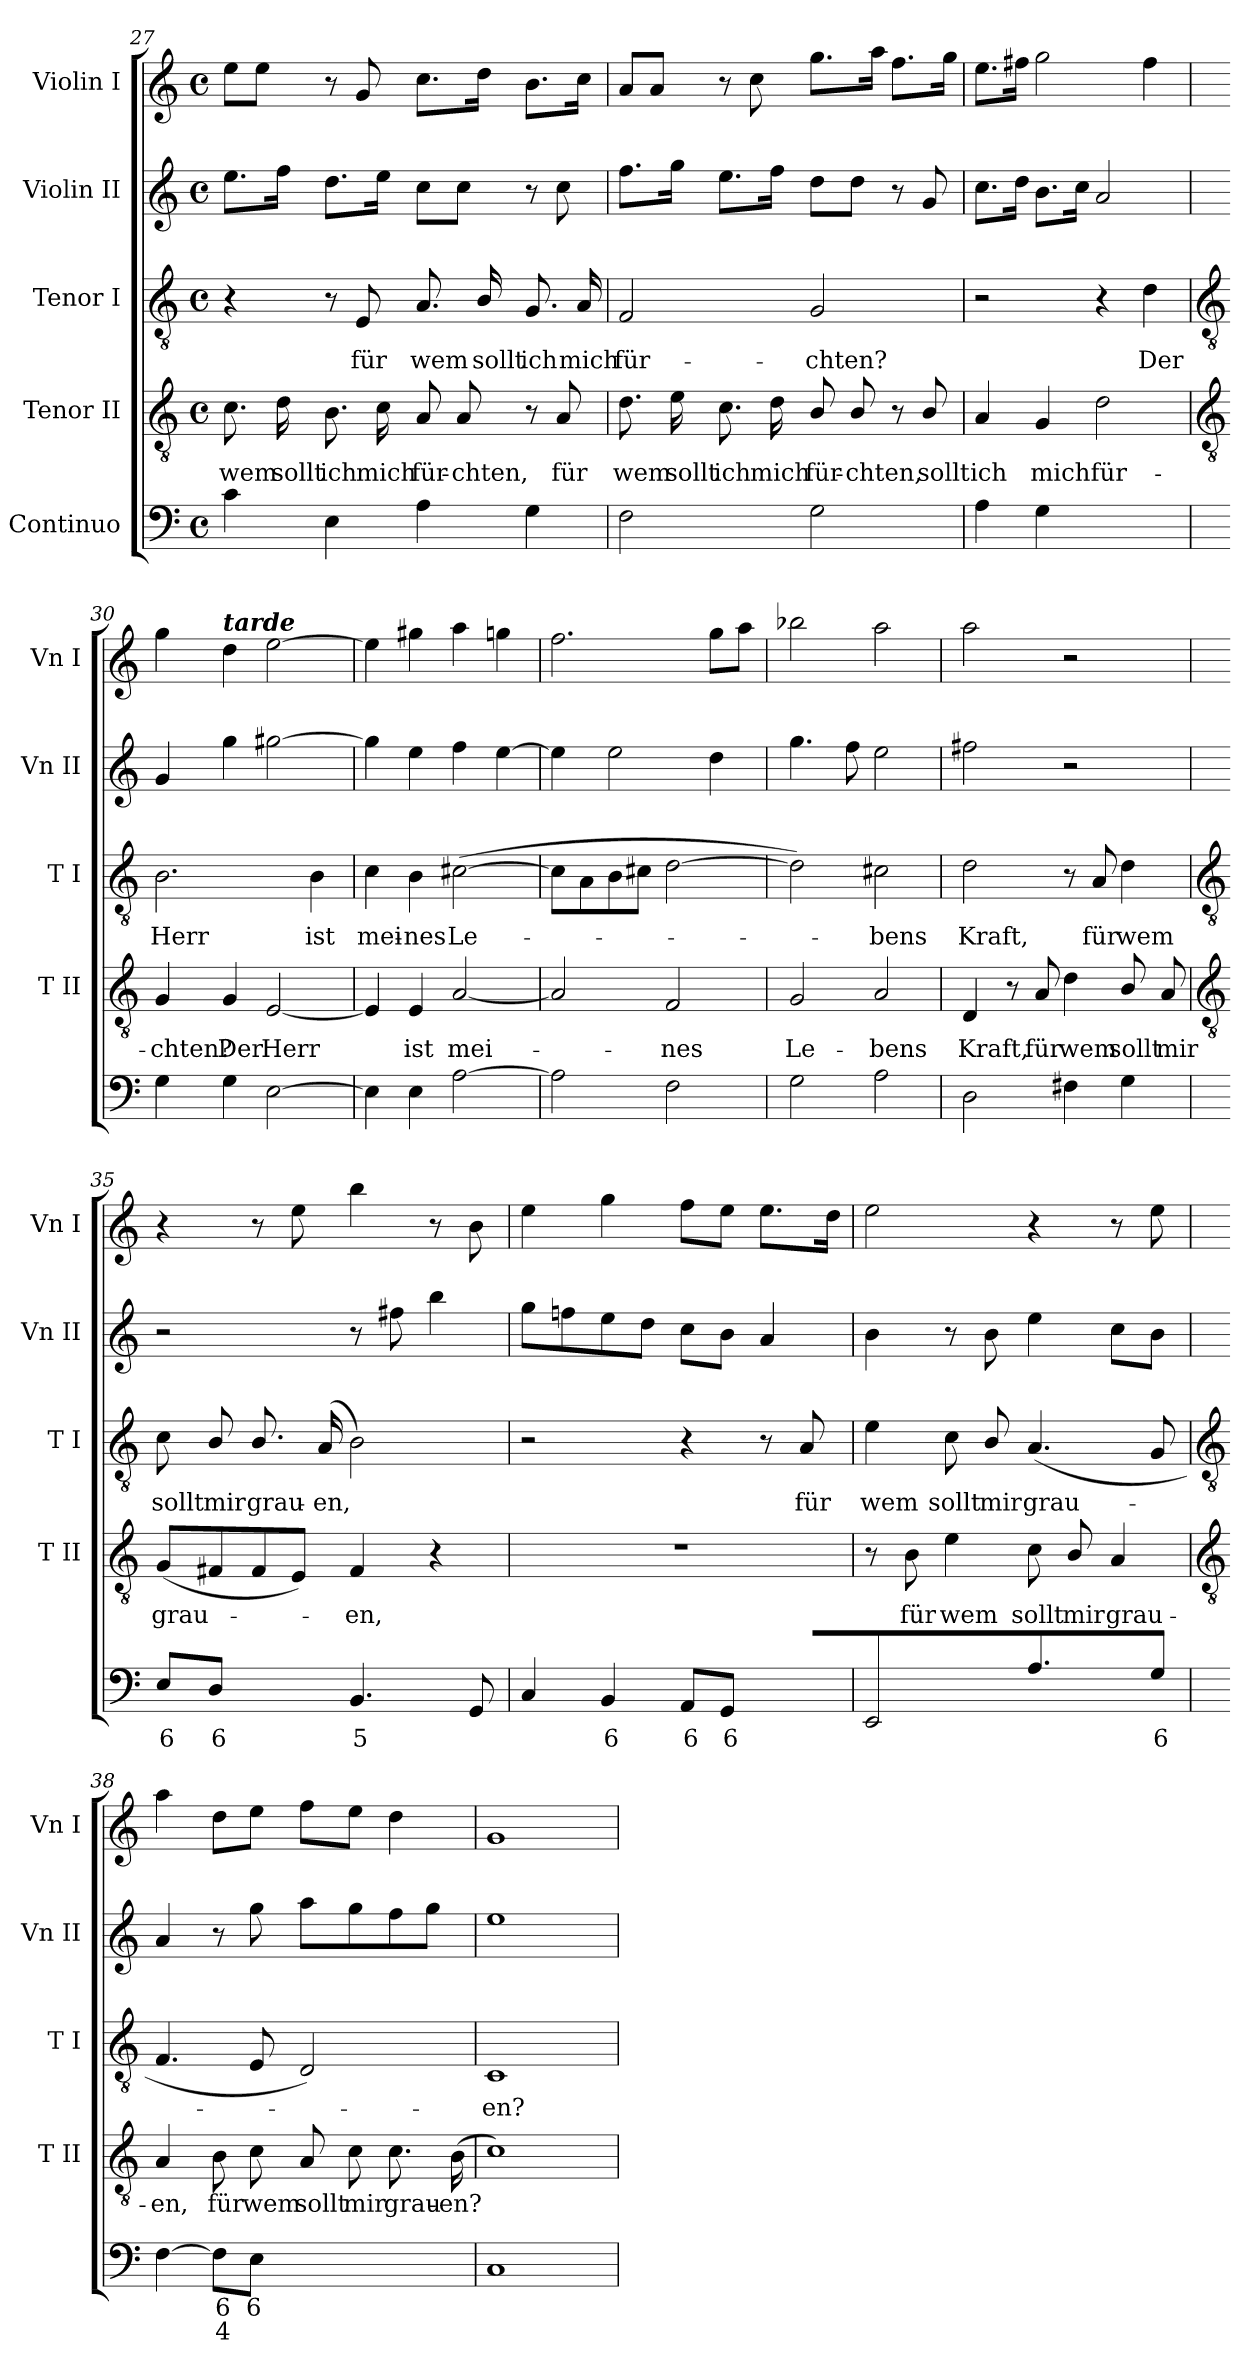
**kern	**text	**text	**kern	**text	**kern	**text	**kern	**kern
*part5	*part5	*part5	*part4	*part4	*part3	*part3	*part2	*part1
*staff5	*staff5	*staff5	*staff4	*staff4	*staff3	*staff3	*staff2	*staff1
*I"Continuo	*	*	*I"Tenor II	*	*I"Tenor I	*	*I"Violin II	*I"Violin I
*	*	*	*I'T II	*	*I'T I	*	*I'Vn II	*I'Vn I
!!LO:LB:g=z
*clefF4	*	*	*clefGv2	*	*clefGv2	*	*clefG2	*clefG2
*k[]	*	*	*k[]	*	*k[]	*	*k[]	*k[]
*C:	*	*	*C:	*	*C:	*	*C:	*C:
*M4/4	*	*	*M4/4	*	*M4/4	*	*M4/4	*M4/4
*met(c)	*	*	*met(c)	*	*met(c)	*	*met(c)	*met(c)
=27	=27	=27	=27	=27	=27	=27	=27	=27
!	!	!	!	!LO:LY:b	!	!	!	!
4c	.	.	8.c	wem	4r	.	8.eeL	8eeL
.	.	.	.	.	.	.	.	8eeJ
!	!	!	!	!LO:LY:b	!	!	!	!
.	.	.	16d	sollt	.	.	16ffJ	.
!	!	!	!	!LO:LY:b	!	!	!	!
4E	.	.	8.B	ich	8r	.	8.ddL	8r
!	!	!	!	!	!	!LO:LY:b	!	!
.	.	.	.	.	8E	für	.	8g
!	!	!	!	!LO:LY:b	!	!	!	!
.	.	.	16c	mich	.	.	16eeJ	.
!	!	!	!	!LO:LY:b	!	!LO:LY:b	!	!
4A	.	.	8A	für-	8.A	wem	8ccL	8.ccL
!	!	!	!	!LO:LY:b	!	!	!	!
.	.	.	8A	-chten,	.	.	8ccJ	.
!	!	!	!	!	!	!LO:LY:b	!	!
.	.	.	.	.	16B/	sollt	.	16ddJ
!	!	!	!	!	!	!LO:LY:b	!	!
4G	.	.	8r	.	8.G	ich	8r	8.bL
!	!	!	!	!LO:LY:b	!	!	!	!
.	.	.	8A	für	.	.	8cc	.
!	!	!	!	!	!	!LO:LY:b	!	!
.	.	.	.	.	16A	mich	.	16ccJ
=28	=28	=28	=28	=28	=28	=28	=28	=28
!	!	!	!	!LO:LY:b	!	!LO:LY:b	!	!
2F	.	.	8.d	wem	2F	für-	8.ffL	8aL
.	.	.	.	.	.	.	.	8aJ
!	!	!	!	!LO:LY:b	!	!	!	!
.	.	.	16e	sollt	.	.	16ggJ	.
!	!	!	!	!LO:LY:b	!	!	!	!
.	.	.	8.c	ich	.	.	8.eeL	8r
.	.	.	.	.	.	.	.	8cc
!	!	!	!	!LO:LY:b	!	!	!	!
.	.	.	16d	mich	.	.	16ffJ	.
!	!	!	!	!LO:LY:b	!	!LO:LY:b	!	!
2G	.	.	8B/	für-	2G	-chten?	8ddL	8.ggL
!	!	!	!	!LO:LY:b	!	!	!	!
.	.	.	8B/	-chten,	.	.	8ddJ	.
.	.	.	.	.	.	.	.	16aaJ
.	.	.	8r	.	.	.	8r	8.ffL
!	!	!	!	!LO:LY:b	!	!	!	!
.	.	.	8B/	sollt	.	.	8g	.
.	.	.	.	.	.	.	.	16ggJ
=29	=29	=29	=29	=29	=29	=29	=29	=29
!	!	!	!	!LO:LY:b	!	!	!	!
4A	.	.	4A	ich	2r	.	8.ccL	8.eeL
.	.	.	.	.	.	.	16ddJ	16ff#XJ
!	!	!	!	!LO:LY:b	!	!	!	!
4G	.	.	4G	mich	.	.	8.bL	2gg
.	.	.	.	.	.	.	16ccJ	.
!	!LO:LY:b	!	!	!LO:LY:b	!	!	!	!
[4Dyy	4	.	2d	für-	4r	.	2a	.
!	!	!	!	!	!	!LO:LY:b	!	!
4Dyy]	.	.	.	.	4d	Der	.	4ff#
!!LO:LB:g=z
=30	=30	=30	=30	=30	=30	=30	=30	=30
*	*	*	*clefGv2	*	*clefGv2	*	*	*
!	!	!	!	!LO:LY:b	!	!LO:LY:b	!	!
4G	.	.	4G	-chten?	2.B	Herr	4g	4gg
!	!	!	!	!	!	!	!	!LO:TX:a:Bi:t=tarde
!	!	!	!	!LO:LY:b	!	!	!	!
4G	.	.	4G	Der	.	.	4gg	4dd
!	!	!	!	!LO:LY:b	!	!	!	!
[2E	.	.	[2E	Herr	.	.	[2gg#X	[2ee
!	!	!	!	!	!	!LO:LY:b	!	!
.	.	.	.	.	4B	ist	.	.
=31	=31	=31	=31	=31	=31	=31	=31	=31
!	!	!	!	!	!	!LO:LY:b	!	!
4E]	.	.	4E]	.	4c	mei-	4gg#]	4ee]
!	!	!	!	!LO:LY:b	!	!LO:LY:b	!	!
4E	.	.	4E	ist	4B	-nes	4ee	4gg#X
!	!	!	!	!LO:LY:b	!	!LO:LY:b	!	!
[2A	.	.	[2A	mei-	(>[2c#X	Le-	4ff	4aa
.	.	.	.	.	.	.	[4ee	4ggn
=32	=32	=32	=32	=32	=32	=32	=32	=32
2A]	.	.	2A]	.	8c#L]	.	4ee]	2.ff
.	.	.	.	.	8A	.	.	.
.	.	.	.	.	8B	.	2ee	.
.	.	.	.	.	8c#J	.	.	.
!	!	!	!	!LO:LY:b	!	!	!	!
2F	.	.	2F	nes	[2d	.	.	.
.	.	.	.	.	.	.	4dd	8ggL
.	.	.	.	.	.	.	.	8aaJ
=33	=33	=33	=33	=33	=33	=33	=33	=33
!	!	!	!	!LO:LY:b	!	!	!	!
2G	.	.	2G	Le-	2d])	.	4.gg	2bb-X
.	.	.	.	.	.	.	8ff	.
!	!	!	!	!LO:LY:b	!	!LO:LY:b	!	!
2A	.	.	2A	-bens	2c#X	bens	2ee	2aa
=34	=34	=34	=34	=34	=34	=34	=34	=34
!	!	!	!	!LO:LY:b	!	!LO:LY:b	!	!
2D	.	.	4D	Kraft,	2d	Kraft,	2ff#X	2aa
.	.	.	8r	.	.	.	.	.
!	!	!	!	!LO:LY:b	!	!	!	!
.	.	.	8A	für	.	.	.	.
!	!	!	!	!LO:LY:b	!	!	!	!
4F#X	.	.	4d	wem	8r	.	2r	2r
!	!	!	!	!	!	!LO:LY:b	!	!
.	.	.	.	.	8A	für	.	.
!	!	!	!	!LO:LY:b	!	!LO:LY:b	!	!
4G	.	.	8B/	sollt	4d	wem	.	.
!	!	!	!	!LO:LY:b	!	!	!	!
.	.	.	8A	mir	.	.	.	.
!!LO:LB:g=z
=35	=35	=35	=35	=35	=35	=35	=35	=35
*	*	*	*clefGv2	*	*clefGv2	*	*	*
!	!LO:LY:b	!	!	!LO:LY:b	!	!LO:LY:b	!	!
8EL	6	.	(<8GL	grau-	8c	sollt	2r	4r
!	!LO:LY:b	!	!	!	!	!LO:LY:b	!	!
8D/J	6	.	8F#X	.	8B/	mir	.	.
!	!LO:LY:b	!	!	!	!	!LO:LY:b	!	!
[8Cyy	7	.	8F#	.	8.B/	grau-	.	8r
!	!LO:LY:b	!	!	!	!	!	!	!
8Cyy]	6	.	8EJ)	.	.	.	.	8ee
!	!	!	!	!	!	!LO:LY:b	!	!
.	.	.	.	.	(<16ALL	-en,	.	.
!	!LO:LY:b	!	!	!LO:LY:b	!	!	!	!
4.BB	5	.	4F#	en,	2B)	.	8r	4bb
.	.	.	.	.	.	.	8ff#X	.
.	.	.	4r	.	.	.	4bb	8r
8GG	.	.	.	.	.	.	.	8b
=36	=36	=36	=36	=36	=36	=36	=36	=36
4C	.	.	1r	.	2r	.	8ggL	4ee
.	.	.	.	.	.	.	8ffn	.
!	!LO:LY:b	!	!	!	!	!	!	!
4BB	6	.	.	.	.	.	8ee	4gg
.	.	.	.	.	.	.	8ddJ	.
!	!LO:LY:b	!	!	!	!	!	!	!
8AAL	6	.	.	.	4r	.	8ccL	8ffL
!	!LO:LY:b	!	!	!	!	!	!	!
8GGJ	6	.	.	.	.	.	8bJ	8eeJ
!	!LO:LY:b	!	!	!	!	!	!	!
[8FFyy	7	.	.	.	8r	.	4a	8.eeL
!	!LO:LY:b	!	!	!	!	!LO:LY:b	!	!
8FFLyy]	6	.	.	.	8AJ	für	.	.
.	.	.	.	.	.	.	.	16ddJ
=37	=37	=37	=37	=37	=37	=37	=37	=37
!	!	!	!	!	!	!LO:LY:b	!	!
2EE	.	.	8r	.	4e	wem	4b	2ee
!	!	!	!	!LO:LY:b	!	!	!	!
.	.	.	8B	für	.	.	.	.
!	!	!	!	!LO:LY:b	!	!LO:LY:b	!	!
.	.	.	4e	wem	8c	sollt	8r	.
!	!	!	!	!	!	!LO:LY:b	!	!
.	.	.	.	.	8B/	mir	8b	.
!	!	!	!	!LO:LY:b	!	!LO:LY:b	!	!
4.A	.	.	8c	sollt	(<4.A	grau-	4ee	4r
!	!	!	!	!LO:LY:b	!	!	!	!
.	.	.	8B/	mir	.	.	.	.
!	!	!	!	!LO:LY:b	!	!	!	!
.	.	.	4A	grau-	.	.	8ccL	8r
!	!LO:LY:b	!	!	!	!	!	!	!
8GJ	6	.	.	.	8G	.	8bJ	8ee
!!LO:LB:g=z
=38	=38	=38	=38	=38	=38	=38	=38	=38
*	*	*	*clefGv2	*	*clefGv2	*	*	*
!	!	!	!	!LO:LY:b	!	!	!	!
[4F	.	.	4A	-en,	4.F	.	4a	4aa
!	!LO:LY:b	!LO:LY:b	!	!LO:LY:b	!	!	!	!
8FL]	6	4	8B	für	.	.	8r	8ddL
!	!LO:LY:b	!	!	!LO:LY:b	!	!	!	!
8EJ	6	.	8c	wem	8E	.	8gg	8eeJ
!	!LO:LY:b	!	!	!LO:LY:b	!	!	!	!
[4Dyy	7	.	8A	sollt	2D)	.	8aaL	8ffL
!	!	!	!	!LO:LY:b	!	!	!	!
.	.	.	8c	mir	.	.	8gg	8eeJ
!	!LO:LY:b	!	!	!LO:LY:b	!	!	!	!
4Dyy]	6	.	8.c	grau-	.	.	8ff	4dd
.	.	.	.	.	.	.	8ggJ	.
!	!	!	!	!LO:LY:b	!	!	!	!
.	.	.	(>16BLL	-en?	.	.	.	.
=39	=39	=39	=39	=39	=39	=39	=39	=39
!	!	!	!	!	!	!LO:LY:b	!	!
1C	.	.	1c)	.	1C	en?	1ee	1g
=	=	=	=	=	=	=	=	=
*-	*-	*-	*-	*-	*-	*-	*-	*-
